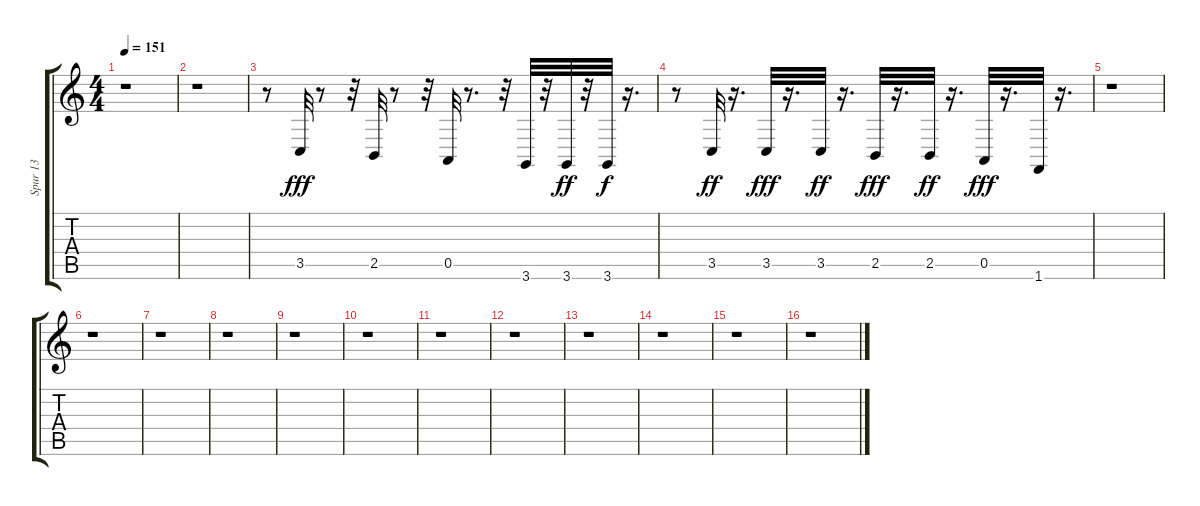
\track ("Spur 13" "Spur 13") {instrument acousticgrandpiano}
\staff {score tabs}
\tuning (E4 B3 G3 D3 A2 E2) {hide}
\ts (4 4)
\tempo 151
\clef g2
\ks c
r.1{dy fff} |
r.1 |
r.8 3.5.32{instrument acousticgrandpiano} r.8 r.32 2.5.32 r.8 r.32 0.5.32 r.8{d} r.32 3.6.32 r.32 3.6.32{dy ff} r.32 3.6.32{dy f} r.16{d} |
r.8 3.5.32{dy ff} r.16{d} 3.5.32{dy fff} r.16{d} 3.5.32{dy ff} r.16{d} 2.5.32{dy fff} r.16{d} 2.5.32{dy ff} r.16{d} 0.5.32{dy fff} r.16{d} 1.6.32 r.16{d} |
r.1 |
r.1 |
r.1 |
r.1 |
r.1 |
r.1 |
r.1 |
r.1 |
r.1 |
r.1 |
r.1 |
r.1
